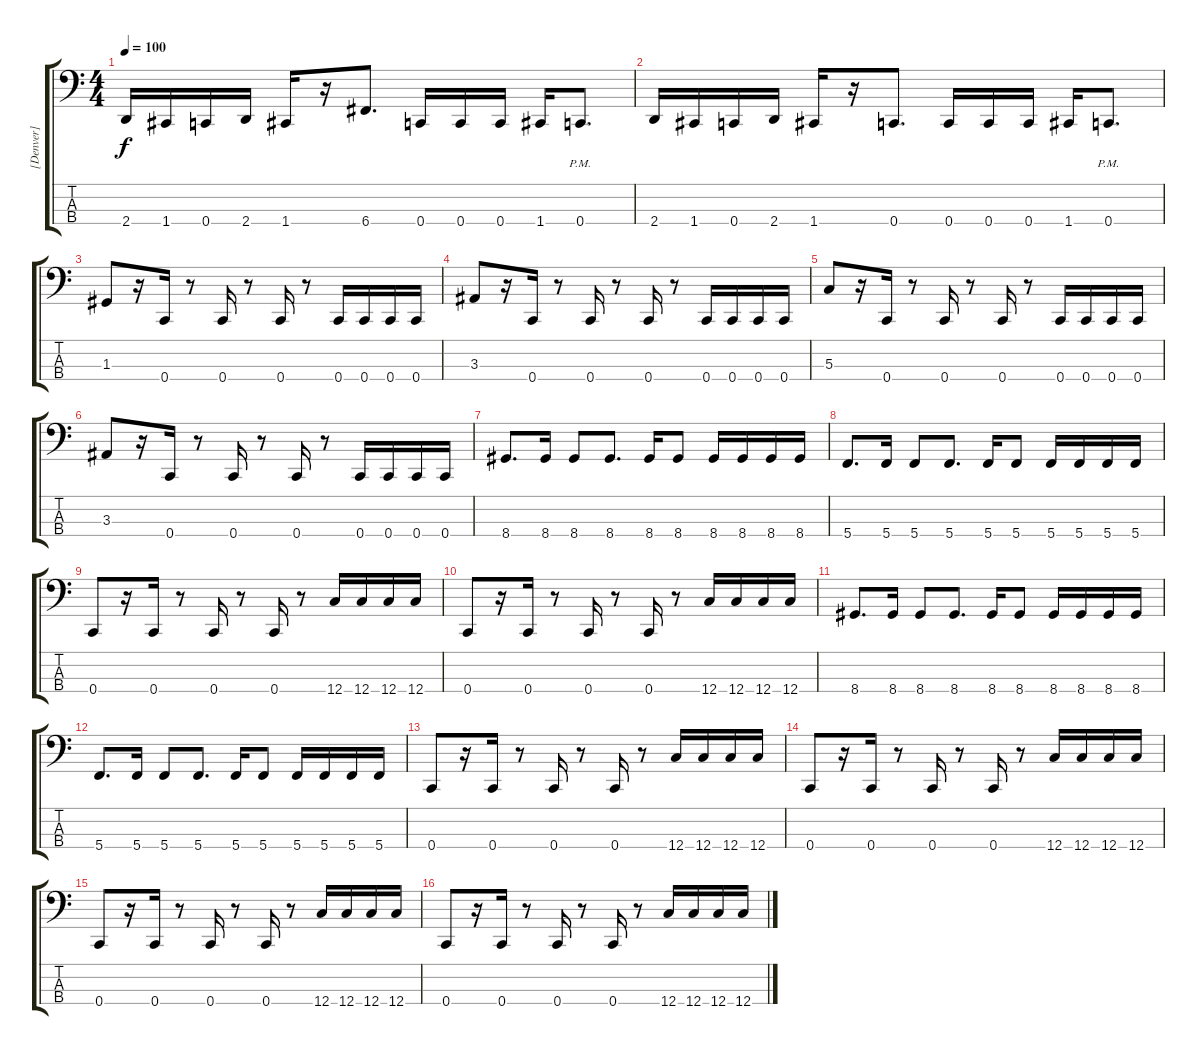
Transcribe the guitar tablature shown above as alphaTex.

\track ("[Denver]" "[Denver]") {instrument electricbasspick}
\staff {score tabs}
\tuning (F2 C2 G1 C1) {hide}
\ts (4 4)
\tempo 100
\clef f4
\ks c
2.4.16{dy f} 1.4.16 0.4.16 2.4.16 1.4.16 r.16 6.4.8{d} 0.4.16 0.4.16 0.4.16 1.4.16 0.4{pm}.8{d} |
2.4.16 1.4.16 0.4.16 2.4.16 1.4.16 r.16 0.4.8{d} 0.4.16 0.4.16 0.4.16 1.4.16 0.4{pm}.8{d} |
1.3.8 r.16 0.4.16 r.8 0.4.16 r.8 0.4.16 r.8 0.4.16 0.4.16 0.4.16 0.4.16 |
3.3.8 r.16 0.4.16 r.8 0.4.16 r.8 0.4.16 r.8 0.4.16 0.4.16 0.4.16 0.4.16 |
5.3.8 r.16 0.4.16 r.8 0.4.16 r.8 0.4.16 r.8 0.4.16 0.4.16 0.4.16 0.4.16 |
3.3.8 r.16 0.4.16 r.8 0.4.16 r.8 0.4.16 r.8 0.4.16 0.4.16 0.4.16 0.4.16 |
8.4.8{d} 8.4.16 8.4.8 8.4.8{d} 8.4.16 8.4.8 8.4.16 8.4.16 8.4.16 8.4.16 |
5.4.8{d} 5.4.16 5.4.8 5.4.8{d} 5.4.16 5.4.8 5.4.16 5.4.16 5.4.16 5.4.16 |
0.4.8 r.16 0.4.16 r.8 0.4.16 r.8 0.4.16 r.8 12.4.16 12.4.16 12.4.16 12.4.16 |
0.4.8 r.16 0.4.16 r.8 0.4.16 r.8 0.4.16 r.8 12.4.16 12.4.16 12.4.16 12.4.16 |
8.4.8{d} 8.4.16 8.4.8 8.4.8{d} 8.4.16 8.4.8 8.4.16 8.4.16 8.4.16 8.4.16 |
5.4.8{d} 5.4.16 5.4.8 5.4.8{d} 5.4.16 5.4.8 5.4.16 5.4.16 5.4.16 5.4.16 |
0.4.8 r.16 0.4.16 r.8 0.4.16 r.8 0.4.16 r.8 12.4.16 12.4.16 12.4.16 12.4.16 |
0.4.8 r.16 0.4.16 r.8 0.4.16 r.8 0.4.16 r.8 12.4.16 12.4.16 12.4.16 12.4.16 |
0.4.8 r.16 0.4.16 r.8 0.4.16 r.8 0.4.16 r.8 12.4.16 12.4.16 12.4.16 12.4.16 |
0.4.8 r.16 0.4.16 r.8 0.4.16 r.8 0.4.16 r.8 12.4.16 12.4.16 12.4.16 12.4.16
